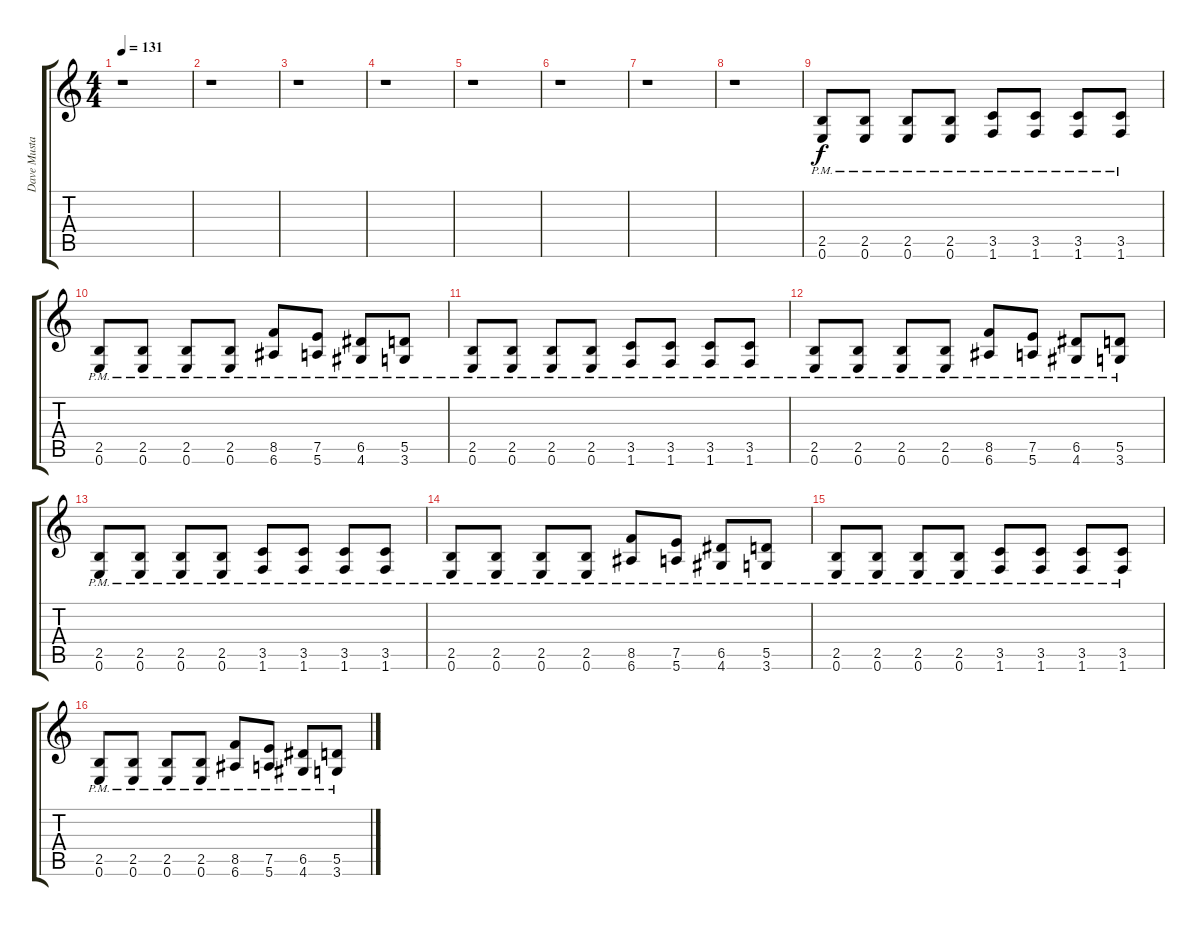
\track ("Dave Mustaine" "Dave Musta") {instrument distortionguitar}
\staff {score tabs}
\tuning (E4 B3 G3 D3 A2 E2) {hide}
\ts (4 4)
\tempo 131
\clef g2
\ks c
r.1{dy f} |
r.1 |
r.1 |
r.1 |
r.1 |
r.1 |
r.1 |
r.1 |
(2.5{pm} 0.6{pm}).8 (2.5{pm} 0.6{pm}).8 (2.5{pm} 0.6{pm}).8 (2.5{pm} 0.6{pm}).8 (3.5{pm} 1.6{pm}).8 (3.5{pm} 1.6{pm}).8 (3.5{pm} 1.6{pm}).8 (3.5{pm} 1.6{pm}).8 |
(2.5{pm} 0.6{pm}).8 (2.5{pm} 0.6{pm}).8 (2.5{pm} 0.6{pm}).8 (2.5{pm} 0.6{pm}).8 (8.5{pm} 6.6{pm}).8 (7.5{pm} 5.6{pm}).8 (6.5{pm} 4.6{pm}).8 (5.5{pm} 3.6{pm}).8 |
(2.5{pm} 0.6{pm}).8 (2.5{pm} 0.6{pm}).8 (2.5{pm} 0.6{pm}).8 (2.5{pm} 0.6{pm}).8 (3.5{pm} 1.6{pm}).8 (3.5{pm} 1.6{pm}).8 (3.5{pm} 1.6{pm}).8 (3.5{pm} 1.6{pm}).8 |
(2.5{pm} 0.6{pm}).8 (2.5{pm} 0.6{pm}).8 (2.5{pm} 0.6{pm}).8 (2.5{pm} 0.6{pm}).8 (8.5{pm} 6.6{pm}).8 (7.5{pm} 5.6{pm}).8 (6.5{pm} 4.6{pm}).8 (5.5{pm} 3.6{pm}).8 |
(2.5{pm} 0.6{pm}).8 (2.5{pm} 0.6{pm}).8 (2.5{pm} 0.6{pm}).8 (2.5{pm} 0.6{pm}).8 (3.5{pm} 1.6{pm}).8 (3.5{pm} 1.6{pm}).8 (3.5{pm} 1.6{pm}).8 (3.5{pm} 1.6{pm}).8 |
(2.5{pm} 0.6{pm}).8 (2.5{pm} 0.6{pm}).8 (2.5{pm} 0.6{pm}).8 (2.5{pm} 0.6{pm}).8 (8.5{pm} 6.6{pm}).8 (7.5{pm} 5.6{pm}).8 (6.5{pm} 4.6{pm}).8 (5.5{pm} 3.6{pm}).8 |
(2.5{pm} 0.6{pm}).8 (2.5{pm} 0.6{pm}).8 (2.5{pm} 0.6{pm}).8 (2.5{pm} 0.6{pm}).8 (3.5{pm} 1.6{pm}).8 (3.5{pm} 1.6{pm}).8 (3.5{pm} 1.6{pm}).8 (3.5{pm} 1.6{pm}).8 |
(2.5{pm} 0.6{pm}).8 (2.5{pm} 0.6{pm}).8 (2.5{pm} 0.6{pm}).8 (2.5{pm} 0.6{pm}).8 (8.5{pm} 6.6{pm}).8 (7.5{pm} 5.6{pm}).8 (6.5{pm} 4.6{pm}).8 (5.5{pm} 3.6{pm}).8
